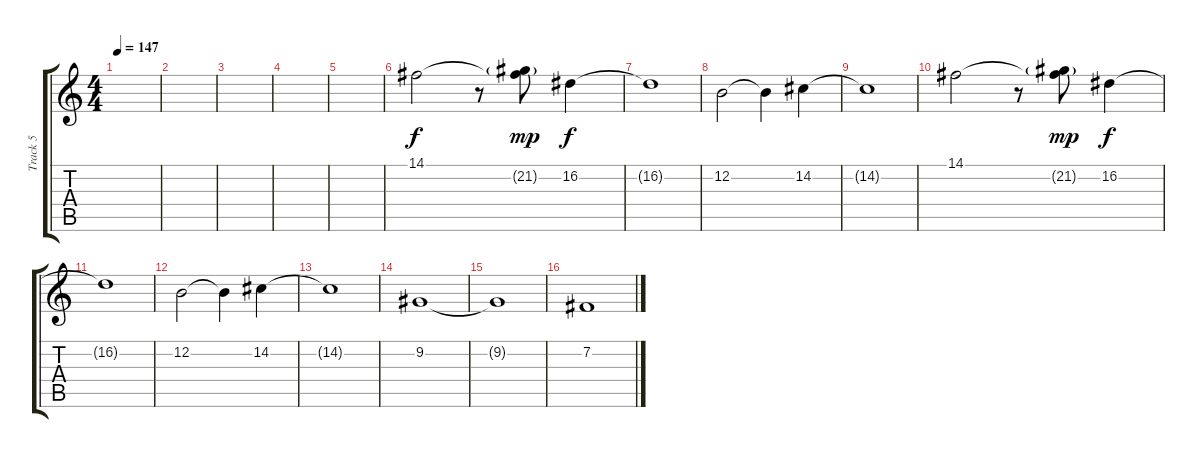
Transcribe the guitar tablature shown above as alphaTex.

\track ("Track 5" "Track 5") {instrument stringensemble1}
\staff {score tabs}
\tuning (E4 B3 G3 D3 A2 E2) {hide}
\ts (4 4)
\tempo 147
\clef g2
\ks c
|
|
|
|
|
14.1.2 r.8 (14.1{t} 21.2{g}).8{dy mp} 16.2.4{dy f} |
16.2{t}.1 |
12.2.2 12.2{t}.4 14.2.4 |
14.2{t}.1 |
14.1.2 r.8 (14.1{t} 21.2{g}).8{dy mp} 16.2.4{dy f} |
16.2{t}.1 |
12.2.2 12.2{t}.4 14.2.4 |
14.2{t}.1 |
9.2.1 |
9.2{t}.1 |
7.2.1
